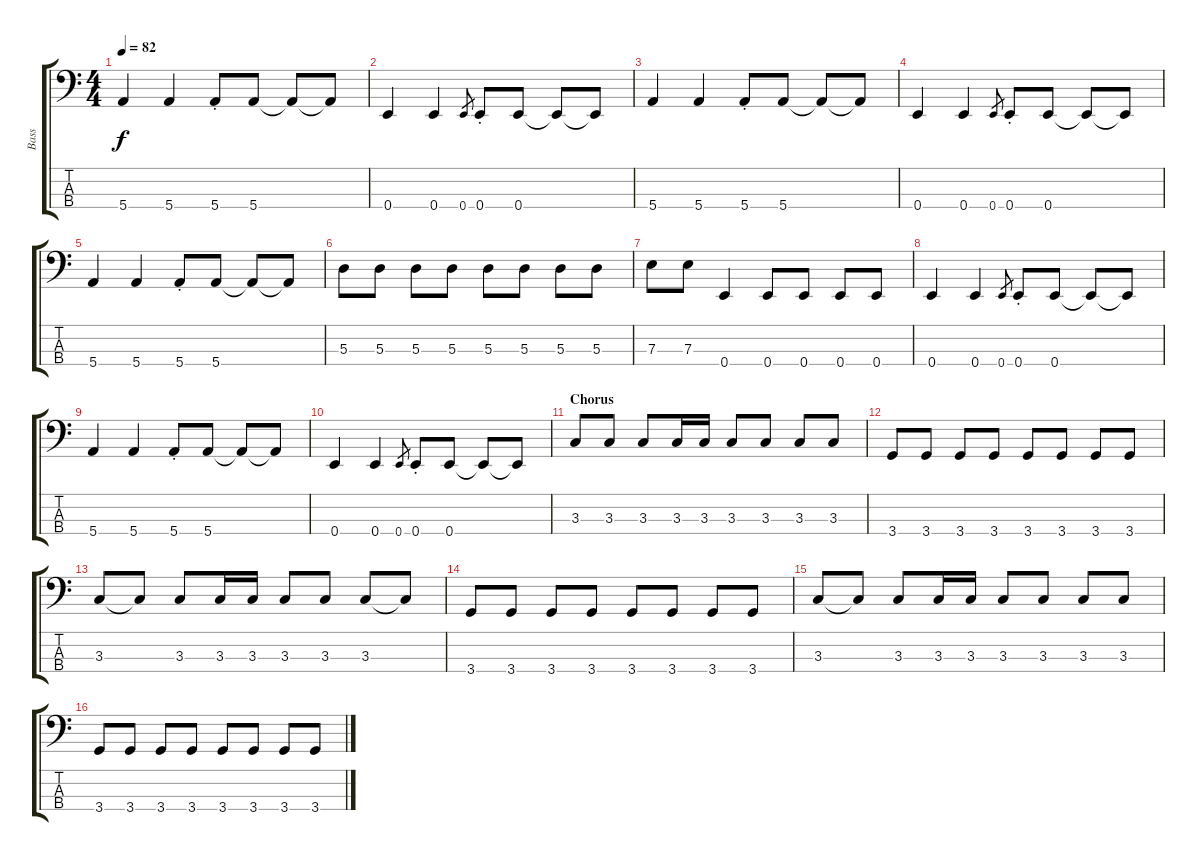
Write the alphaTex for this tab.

\track ("Bass" "Bass") {instrument electricbasspick}
\staff {score tabs}
\tuning (G2 D2 A1 E1) {hide}
\ts (4 4)
\tempo 82
\clef f4
\ks c
5.4.4{dy f} 5.4.4 5.4{st}.8 5.4.8 5.4{t}.8 5.4{t}.8 |
0.4.4 0.4.4 0.4.8{gr} 0.4{st}.8 0.4.8 0.4{t}.8 0.4{t}.8 |
5.4.4 5.4.4 5.4{st}.8 5.4.8 5.4{t}.8 5.4{t}.8 |
0.4.4 0.4.4 0.4.8{gr} 0.4{st}.8 0.4.8 0.4{t}.8 0.4{t}.8 |
5.4.4 5.4.4 5.4{st}.8 5.4.8 5.4{t}.8 5.4{t}.8 |
5.3.8 5.3.8 5.3.8 5.3.8 5.3.8 5.3.8 5.3.8 5.3.8 |
7.3.8 7.3.8 0.4.4 0.4.8 0.4.8 0.4.8 0.4.8 |
0.4.4 0.4.4 0.4.8{gr} 0.4{st}.8 0.4.8 0.4{t}.8 0.4{t}.8 |
5.4.4 5.4.4 5.4{st}.8 5.4.8 5.4{t}.8 5.4{t}.8 |
0.4.4 0.4.4 0.4.8{gr} 0.4{st}.8 0.4.8 0.4{t}.8 0.4{t}.8 |
\section ("" "Chorus")
3.3.8 3.3.8 3.3.8 3.3.16 3.3.16 3.3.8 3.3.8 3.3.8 3.3.8 |
3.4.8 3.4.8 3.4.8 3.4.8 3.4.8 3.4.8 3.4.8 3.4.8 |
3.3.8 3.3{t}.8 3.3.8 3.3.16 3.3.16 3.3.8 3.3.8 3.3.8 3.3{t}.8 |
3.4.8 3.4.8 3.4.8 3.4.8 3.4.8 3.4.8 3.4.8 3.4.8 |
3.3.8 3.3{t}.8 3.3.8 3.3.16 3.3.16 3.3.8 3.3.8 3.3.8 3.3.8 |
3.4.8 3.4.8 3.4.8 3.4.8 3.4.8 3.4.8 3.4.8 3.4.8
